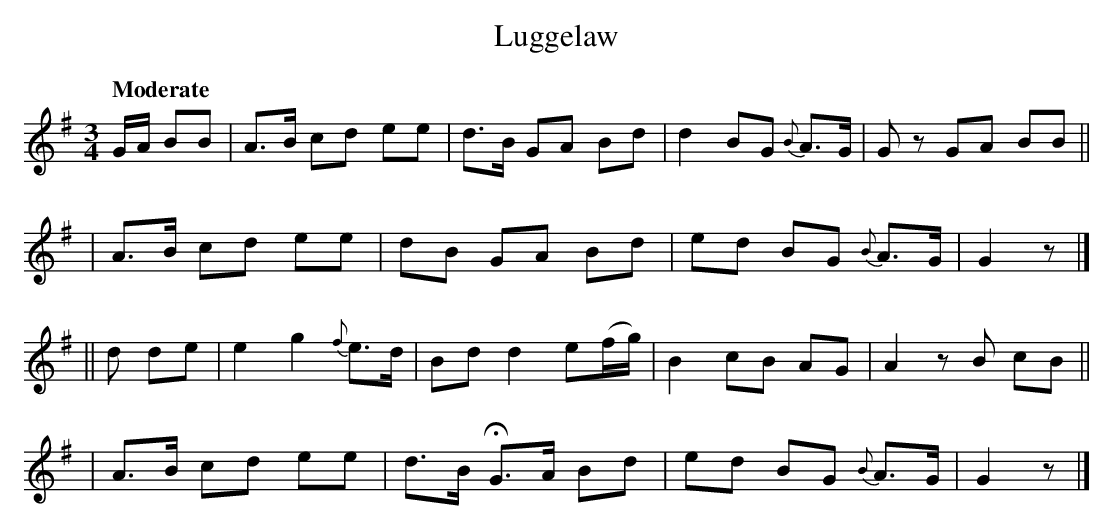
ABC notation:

X:1
T: Luggelaw
Q: "Moderate"
M: 3/4
L: 1/8
K: G
G/A/ BB \
| A>B cd ee | d>B GA Bd | d2 BG {B}A>G | Gz GA BB ||
| A>B cd ee | dB GA Bd | ed BG {B}A>G | G2 z |]
|| d de \
| e2 g2 {f}e>d | Bd d2 e(f/g/) | B2 cB AG | A2 zB cB ||
| A>B cd ee | d>B HG>A Bd | ed BG {B}A>G | G2 z |]
